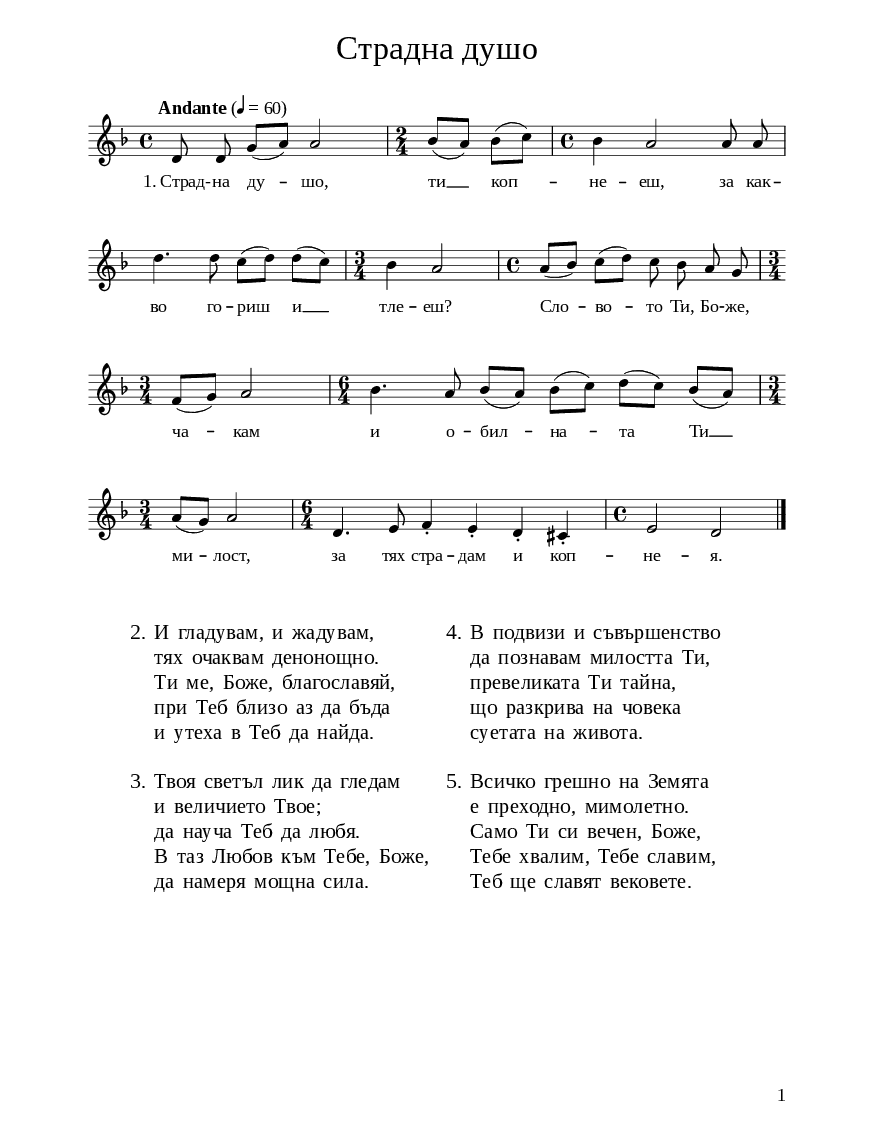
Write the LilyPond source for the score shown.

\version "2.24.4"

% include paper part and global functions
\include "include/globals.ily"

\bookpart {
  \label #'ref029
  \tocItem \markup "Страдна душо"
  \include "include/bookpart-paper.ily"
  \score {
    \include "include/score-layout.ily"

    \new Voice \absolute {
      \clef treble
      \key d \minor
      \time 4/4
      \tempoFunc "Andante" 4 "60"
      \autoBeamOff

      d'8 d' g'8 ([ a' ]) a'2 | \time 2/4 bes'8 ([ a' ])  bes' ([ c'' ])  |

      \time 4/4 bes'4 a'2 a'8 a' | \break
      d''4. d''8 c'' ([ d'' ]) d'' ([ c'' ]) \time 3/4  bes'4 a'2 |
      \time 4/4  a'8 ([ bes' ]) c'' ([ d'' ]) c'' bes' a' g' |\break
      \time 3/4  f'8 ([ g' ]) a'2 | \time 6/4  bes'4. a'8 bes' ([ a' ]) bes' ([ c'' ]) d'' ([ c'' ]) bes' ([ a' ]) \break |
      \time 3/4  |a'8 ([ g'8 ]) a'2 | \time 6/4  d'4. e'8 f'4\staccato e'4\staccato d'\staccato cis'\staccato | \time 4/4  e'2 d' | \bar "|." \break

    }

    \addlyrics {
      "1. Страд-" -- на
      ду -- шо, ти __ коп -- не -- еш, за как -- во го --
      риш и __ тле -- еш? Сло -- во -- то Ти, Бо -- же,
      ча -- кам и о -- бил -- на -- та Ти __ ми -- лост,
      за тях стра -- дам и коп -- не -- я.}

      \header {
        title = \titleFunc #'ref_desc_3 "Страдна душо" "Stradna dušo"
      }

      \midi{}

    } % score



    \markup \fontsize #bgCoupletFontSize {
      \hspace #4
      \override #`(baseline-skip . ,bgCoupletBaselineSkip)
      \column {
        \line {   2. И гладувам, и жадувам,}

        \line {   "   " тях очаквам денонощно.}

        \line {   "   " Ти ме, Боже, благославяй,}

        \line {   "   " при Теб близо аз да бъда}

        \line {   "   " и утеха в Теб да найда.}
        \line { " " }

        \line {   3. Твоя светъл лик да гледам}

        \line {   "   " и величието Твое;}

        \line {   "   " да науча Теб да любя.}

        \line {   "   " В таз Любов към Тебе, Боже,}

        \line {   "   " да намеря мощна сила.}




      }
      \hspace #1
      \override #`(baseline-skip . ,bgCoupletBaselineSkip)
      \column {



        \line {   4. В подвизи и съвършенство}

        \line {   "   " да познавам милостта Ти,}

        \line {   "   " превеликата Ти тайна,}

        \line {   "   " що разкрива на човека}

        \line {   "   " суетата на живота.}

        \line { " " }

        \line {    5. Всичко грешно на Земята}

        \line {   "   " е преходно, мимолетно.}

        \line {   "   " Само Ти си вечен, Боже,}

        \line {   "   " Тебе хвалим, Тебе славим,}

        \line {   "   " Теб ще славят вековете.}

      }
    } % markup

  } % bookpart
